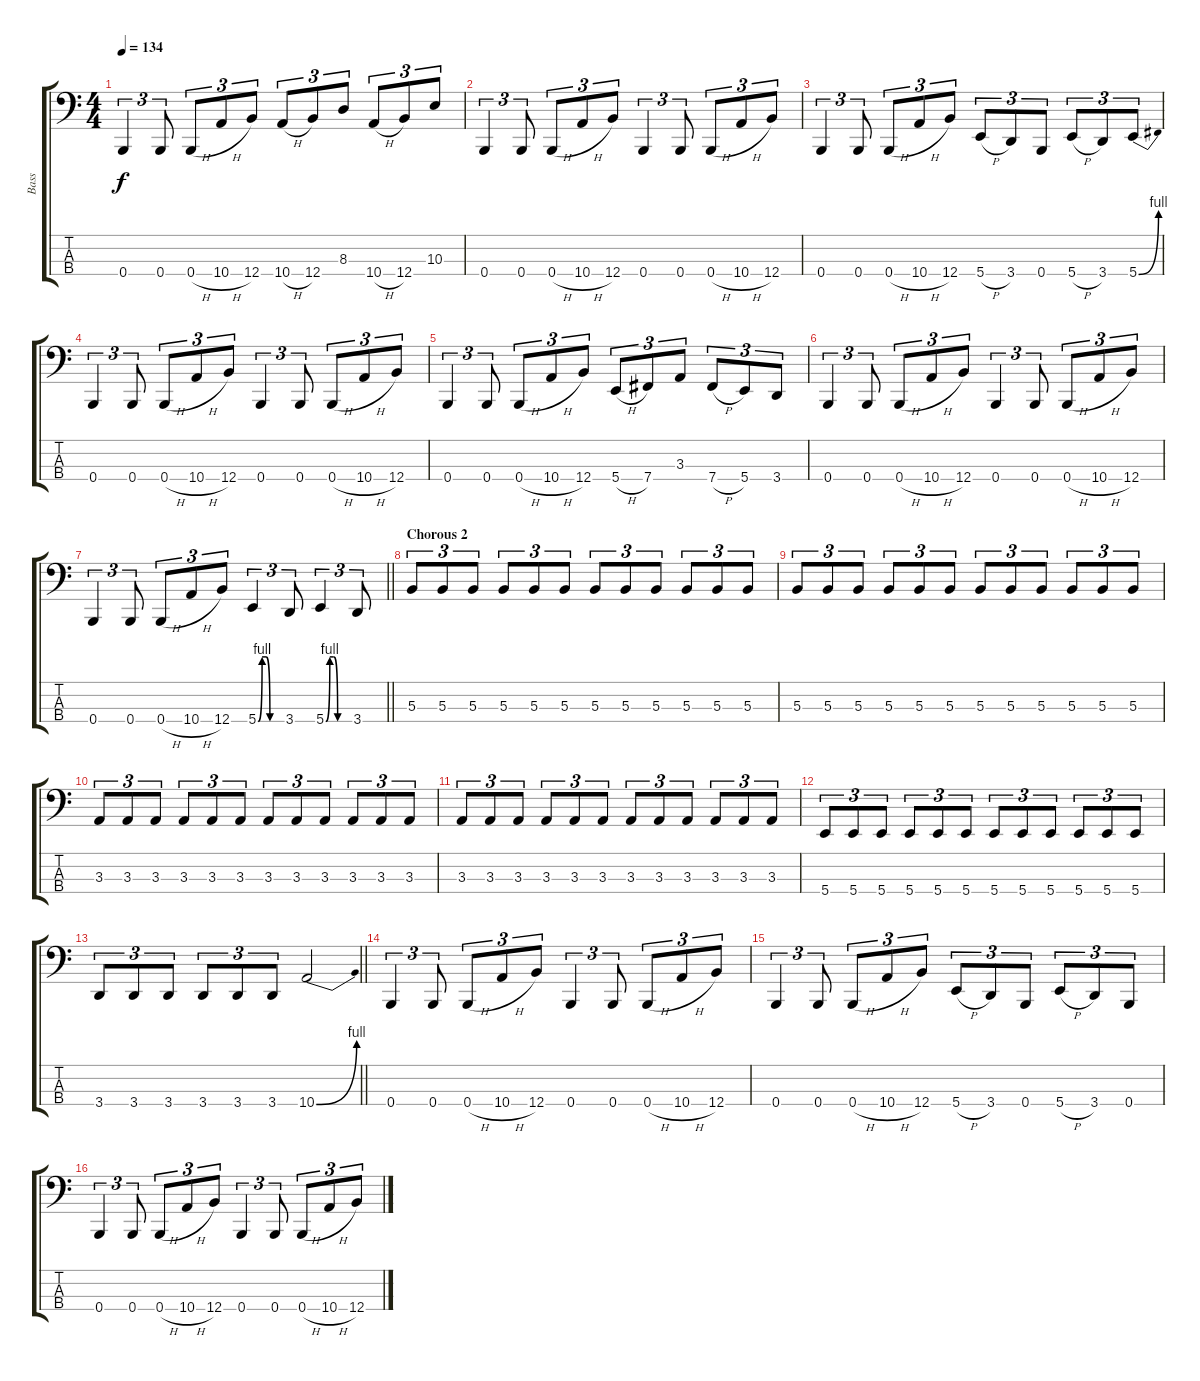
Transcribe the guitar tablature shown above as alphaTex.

\track ("Bass" "Bass") {instrument electricbassfinger}
\staff {score tabs}
\tuning (E2 B1 Gb1 B0) {hide}
\ts (4 4)
\tempo 134
\clef f4
\ks c
0.4.4{tu (3 2) dy f} 0.4.8{tu (3 2)} 0.4{h}.8{tu (3 2)} 10.4{h}.8{tu (3 2)} 12.4.8{tu (3 2)} 10.4{h}.8{tu (3 2)} 12.4.8{tu (3 2)} 8.3.8{tu (3 2)} 10.4{h}.8{tu (3 2)} 12.4.8{tu (3 2)} 10.3.8{tu (3 2)} |
0.4.4{tu (3 2)} 0.4.8{tu (3 2)} 0.4{h}.8{tu (3 2)} 10.4{h}.8{tu (3 2)} 12.4.8{tu (3 2)} 0.4.4{tu (3 2)} 0.4.8{tu (3 2)} 0.4{h}.8{tu (3 2)} 10.4{h}.8{tu (3 2)} 12.4.8{tu (3 2)} |
0.4.4{tu (3 2)} 0.4.8{tu (3 2)} 0.4{h}.8{tu (3 2)} 10.4{h}.8{tu (3 2)} 12.4.8{tu (3 2)} 5.4{h}.8{tu (3 2)} 3.4.8{tu (3 2)} 0.4.8{tu (3 2)} 5.4{h}.8{tu (3 2)} 3.4.8{tu (3 2)} 5.4{be (bend 0 0 60 4)}.8{tu (3 2)} |
0.4.4{tu (3 2)} 0.4.8{tu (3 2)} 0.4{h}.8{tu (3 2)} 10.4{h}.8{tu (3 2)} 12.4.8{tu (3 2)} 0.4.4{tu (3 2)} 0.4.8{tu (3 2)} 0.4{h}.8{tu (3 2)} 10.4{h}.8{tu (3 2)} 12.4.8{tu (3 2)} |
0.4.4{tu (3 2)} 0.4.8{tu (3 2)} 0.4{h}.8{tu (3 2)} 10.4{h}.8{tu (3 2)} 12.4.8{tu (3 2)} 5.4{h}.8{tu (3 2)} 7.4.8{tu (3 2)} 3.3.8{tu (3 2)} 7.4{h}.8{tu (3 2)} 5.4.8{tu (3 2)} 3.4.8{tu (3 2)} |
0.4.4{tu (3 2)} 0.4.8{tu (3 2)} 0.4{h}.8{tu (3 2)} 10.4{h}.8{tu (3 2)} 12.4.8{tu (3 2)} 0.4.4{tu (3 2)} 0.4.8{tu (3 2)} 0.4{h}.8{tu (3 2)} 10.4{h}.8{tu (3 2)} 12.4.8{tu (3 2)} |
\barLineRight lightlight
0.4.4{tu (3 2)} 0.4.8{tu (3 2)} 0.4{h}.8{tu (3 2)} 10.4{h}.8{tu (3 2)} 12.4.8{tu (3 2)} 5.4{be (custom 0 0 10 4 20 4 30 0 60 0)}.4{tu (3 2)} 3.4.8{tu (3 2)} 5.4{be (custom 0 0 10 4 20 4 30 0 60 0)}.4{tu (3 2)} 3.4.8{tu (3 2)} |
\section ("" "Chorous 2")
5.3.8{tu (3 2)} 5.3.8{tu (3 2)} 5.3.8{tu (3 2)} 5.3.8{tu (3 2)} 5.3.8{tu (3 2)} 5.3.8{tu (3 2)} 5.3.8{tu (3 2)} 5.3.8{tu (3 2)} 5.3.8{tu (3 2)} 5.3.8{tu (3 2)} 5.3.8{tu (3 2)} 5.3.8{tu (3 2)} |
5.3.8{tu (3 2)} 5.3.8{tu (3 2)} 5.3.8{tu (3 2)} 5.3.8{tu (3 2)} 5.3.8{tu (3 2)} 5.3.8{tu (3 2)} 5.3.8{tu (3 2)} 5.3.8{tu (3 2)} 5.3.8{tu (3 2)} 5.3.8{tu (3 2)} 5.3.8{tu (3 2)} 5.3.8{tu (3 2)} |
3.3.8{tu (3 2)} 3.3.8{tu (3 2)} 3.3.8{tu (3 2)} 3.3.8{tu (3 2)} 3.3.8{tu (3 2)} 3.3.8{tu (3 2)} 3.3.8{tu (3 2)} 3.3.8{tu (3 2)} 3.3.8{tu (3 2)} 3.3.8{tu (3 2)} 3.3.8{tu (3 2)} 3.3.8{tu (3 2)} |
3.3.8{tu (3 2)} 3.3.8{tu (3 2)} 3.3.8{tu (3 2)} 3.3.8{tu (3 2)} 3.3.8{tu (3 2)} 3.3.8{tu (3 2)} 3.3.8{tu (3 2)} 3.3.8{tu (3 2)} 3.3.8{tu (3 2)} 3.3.8{tu (3 2)} 3.3.8{tu (3 2)} 3.3.8{tu (3 2)} |
5.4.8{tu (3 2)} 5.4.8{tu (3 2)} 5.4.8{tu (3 2)} 5.4.8{tu (3 2)} 5.4.8{tu (3 2)} 5.4.8{tu (3 2)} 5.4.8{tu (3 2)} 5.4.8{tu (3 2)} 5.4.8{tu (3 2)} 5.4.8{tu (3 2)} 5.4.8{tu (3 2)} 5.4.8{tu (3 2)} |
\barLineRight lightlight
3.4.8{tu (3 2)} 3.4.8{tu (3 2)} 3.4.8{tu (3 2)} 3.4.8{tu (3 2)} 3.4.8{tu (3 2)} 3.4.8{tu (3 2)} 10.4{be (bend 0 0 60 4)}.2 |
\section ("" "")
0.4.4{tu (3 2)} 0.4.8{tu (3 2)} 0.4{h}.8{tu (3 2)} 10.4{h}.8{tu (3 2)} 12.4.8{tu (3 2)} 0.4.4{tu (3 2)} 0.4.8{tu (3 2)} 0.4{h}.8{tu (3 2)} 10.4{h}.8{tu (3 2)} 12.4.8{tu (3 2)} |
0.4.4{tu (3 2)} 0.4.8{tu (3 2)} 0.4{h}.8{tu (3 2)} 10.4{h}.8{tu (3 2)} 12.4.8{tu (3 2)} 5.4{h}.8{tu (3 2)} 3.4.8{tu (3 2)} 0.4.8{tu (3 2)} 5.4{h}.8{tu (3 2)} 3.4.8{tu (3 2)} 0.4.8{tu (3 2)} |
0.4.4{tu (3 2)} 0.4.8{tu (3 2)} 0.4{h}.8{tu (3 2)} 10.4{h}.8{tu (3 2)} 12.4.8{tu (3 2)} 0.4.4{tu (3 2)} 0.4.8{tu (3 2)} 0.4{h}.8{tu (3 2)} 10.4{h}.8{tu (3 2)} 12.4.8{tu (3 2)}
